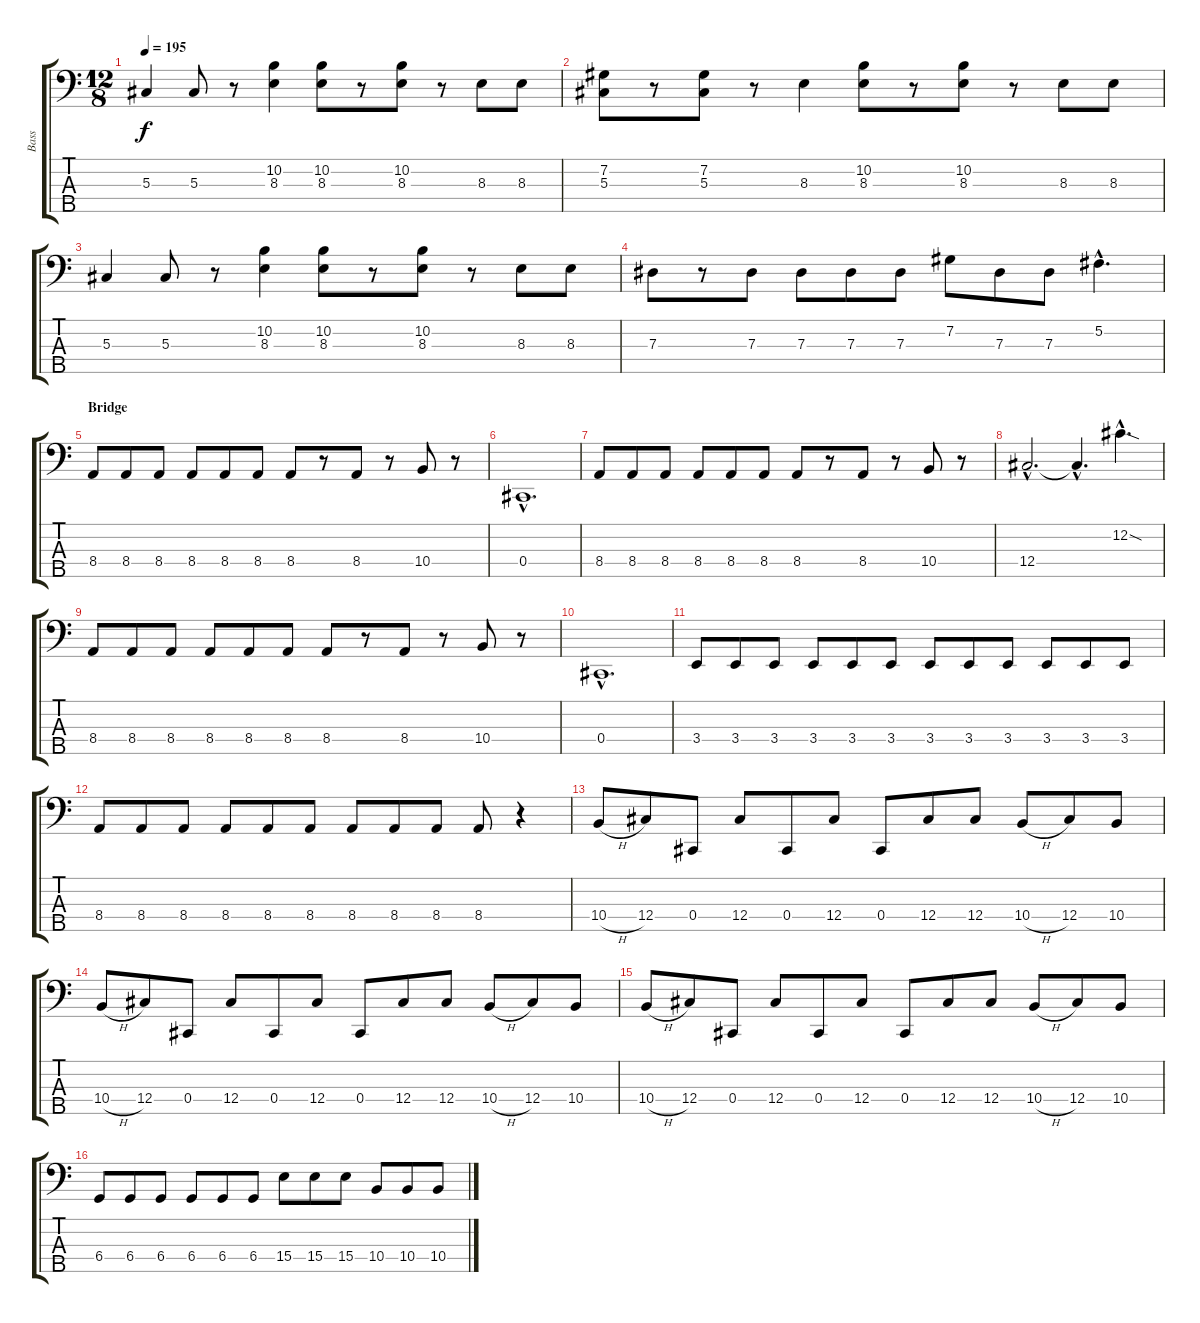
\track ("Bass" "Bass") {instrument slapbass1}
\staff {score tabs}
\tuning (Gb2 Db2 Ab1 Db1 Bb0) {hide}
\ts (12 8)
\tempo 195
\clef f4
\ks c
5.3.4{dy f} 5.3.8 r.8 (10.2 8.3).4 (10.2 8.3).8 r.8 (10.2 8.3).8 r.8 8.3.8 8.3.8 |
(7.2 5.3).8 r.8 (7.2 5.3).8 r.8 8.3.4 (10.2 8.3).8 r.8 (10.2 8.3).8 r.8 8.3.8 8.3.8 |
5.3.4 5.3.8 r.8 (10.2 8.3).4 (10.2 8.3).8 r.8 (10.2 8.3).8 r.8 8.3.8 8.3.8 |
7.3.8 r.8 7.3.8 7.3.8 7.3.8 7.3.8 7.2.8 7.3.8 7.3.8 5.2{hac}.4{d} |
\section ("" "Bridge")
8.4.8 8.4.8 8.4.8 8.4.8 8.4.8 8.4.8 8.4.8 r.8 8.4.8 r.8 10.4.8 r.8 |
0.4{hac}.1{d} |
8.4.8 8.4.8 8.4.8 8.4.8 8.4.8 8.4.8 8.4.8 r.8 8.4.8 r.8 10.4.8 r.8 |
12.4{hac}.2{d} 12.4{hac t}.4{d} 12.2{sod hac}.4{d} |
8.4.8 8.4.8 8.4.8 8.4.8 8.4.8 8.4.8 8.4.8 r.8 8.4.8 r.8 10.4.8 r.8 |
0.4{hac}.1{d} |
3.4.8 3.4.8 3.4.8 3.4.8 3.4.8 3.4.8 3.4.8 3.4.8 3.4.8 3.4.8 3.4.8 3.4.8 |
8.4.8 8.4.8 8.4.8 8.4.8 8.4.8 8.4.8 8.4.8 8.4.8 8.4.8 8.4.8 r.4 |
10.4{h}.8 12.4.8 0.4.8 12.4.8 0.4.8 12.4.8 0.4.8 12.4.8 12.4.8 10.4{h}.8 12.4.8 10.4.8 |
10.4{h}.8 12.4.8 0.4.8 12.4.8 0.4.8 12.4.8 0.4.8 12.4.8 12.4.8 10.4{h}.8 12.4.8 10.4.8 |
10.4{h}.8 12.4.8 0.4.8 12.4.8 0.4.8 12.4.8 0.4.8 12.4.8 12.4.8 10.4{h}.8 12.4.8 10.4.8 |
6.4.8 6.4.8 6.4.8 6.4.8 6.4.8 6.4.8 15.4.8 15.4.8 15.4.8 10.4.8 10.4.8 10.4.8
